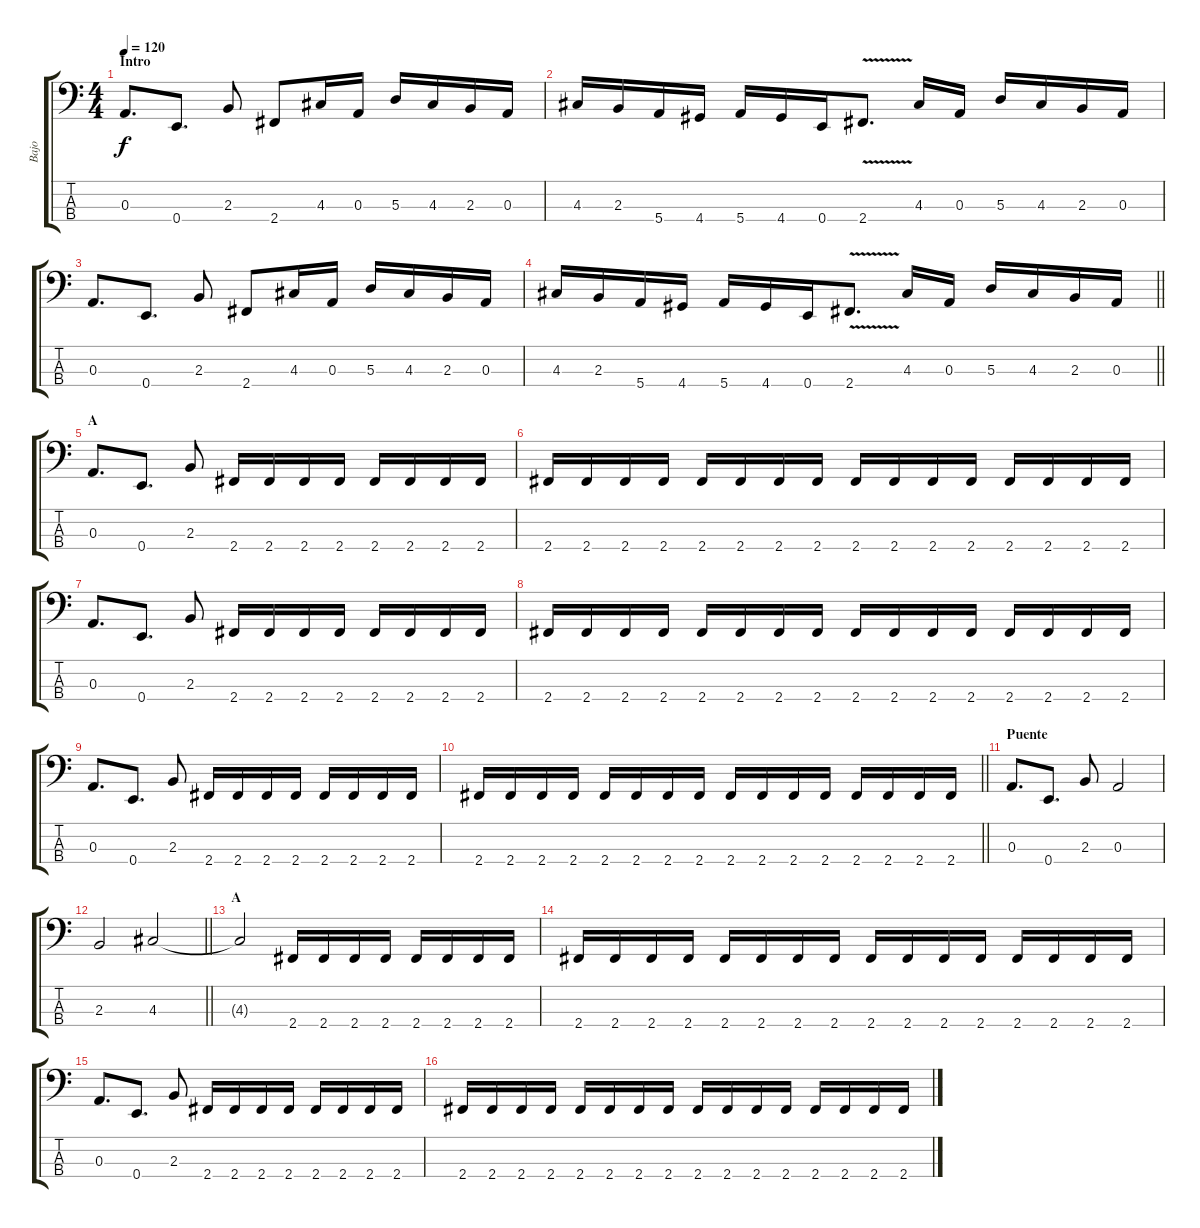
\track ("Bajo" "Bajo") {instrument electricbassfinger}
\staff {score tabs}
\tuning (G2 D2 A1 E1) {hide}
\ts (4 4)
\section ("" "Intro")
\tempo 120
\clef f4
\ks c
0.3.8{d dy f instrument electricbassfinger} 0.4.8{d} 2.3.8 2.4.8 4.3.16 0.3.16 5.3.16 4.3.16 2.3.16 0.3.16 |
4.3.16 2.3.16 5.4.16 4.4.16 5.4.16 4.4.16 0.4.16 2.4{v}.8{d} 4.3.16 0.3.16 5.3.16 4.3.16 2.3.16 0.3.16 |
0.3.8{d} 0.4.8{d} 2.3.8 2.4.8 4.3.16 0.3.16 5.3.16 4.3.16 2.3.16 0.3.16 |
\barLineRight lightlight
4.3.16 2.3.16 5.4.16 4.4.16 5.4.16 4.4.16 0.4.16 2.4{v}.8{d} 4.3.16 0.3.16 5.3.16 4.3.16 2.3.16 0.3.16 |
\section ("" "A")
0.3.8{d} 0.4.8{d} 2.3.8 2.4.16 2.4.16 2.4.16 2.4.16 2.4.16 2.4.16 2.4.16 2.4.16 |
2.4.16 2.4.16 2.4.16 2.4.16 2.4.16 2.4.16 2.4.16 2.4.16 2.4.16 2.4.16 2.4.16 2.4.16 2.4.16 2.4.16 2.4.16 2.4.16 |
0.3.8{d} 0.4.8{d} 2.3.8 2.4.16 2.4.16 2.4.16 2.4.16 2.4.16 2.4.16 2.4.16 2.4.16 |
2.4.16 2.4.16 2.4.16 2.4.16 2.4.16 2.4.16 2.4.16 2.4.16 2.4.16 2.4.16 2.4.16 2.4.16 2.4.16 2.4.16 2.4.16 2.4.16 |
0.3.8{d} 0.4.8{d} 2.3.8 2.4.16 2.4.16 2.4.16 2.4.16 2.4.16 2.4.16 2.4.16 2.4.16 |
\barLineRight lightlight
2.4.16 2.4.16 2.4.16 2.4.16 2.4.16 2.4.16 2.4.16 2.4.16 2.4.16 2.4.16 2.4.16 2.4.16 2.4.16 2.4.16 2.4.16 2.4.16 |
\section ("" "Puente")
0.3.8{d} 0.4.8{d} 2.3.8 0.3.2 |
\barLineRight lightlight
2.3.2 4.3.2 |
\section ("" "A")
4.3{t}.2 2.4.16 2.4.16 2.4.16 2.4.16 2.4.16 2.4.16 2.4.16 2.4.16 |
2.4.16 2.4.16 2.4.16 2.4.16 2.4.16 2.4.16 2.4.16 2.4.16 2.4.16 2.4.16 2.4.16 2.4.16 2.4.16 2.4.16 2.4.16 2.4.16 |
0.3.8{d} 0.4.8{d} 2.3.8 2.4.16 2.4.16 2.4.16 2.4.16 2.4.16 2.4.16 2.4.16 2.4.16 |
2.4.16 2.4.16 2.4.16 2.4.16 2.4.16 2.4.16 2.4.16 2.4.16 2.4.16 2.4.16 2.4.16 2.4.16 2.4.16 2.4.16 2.4.16 2.4.16
